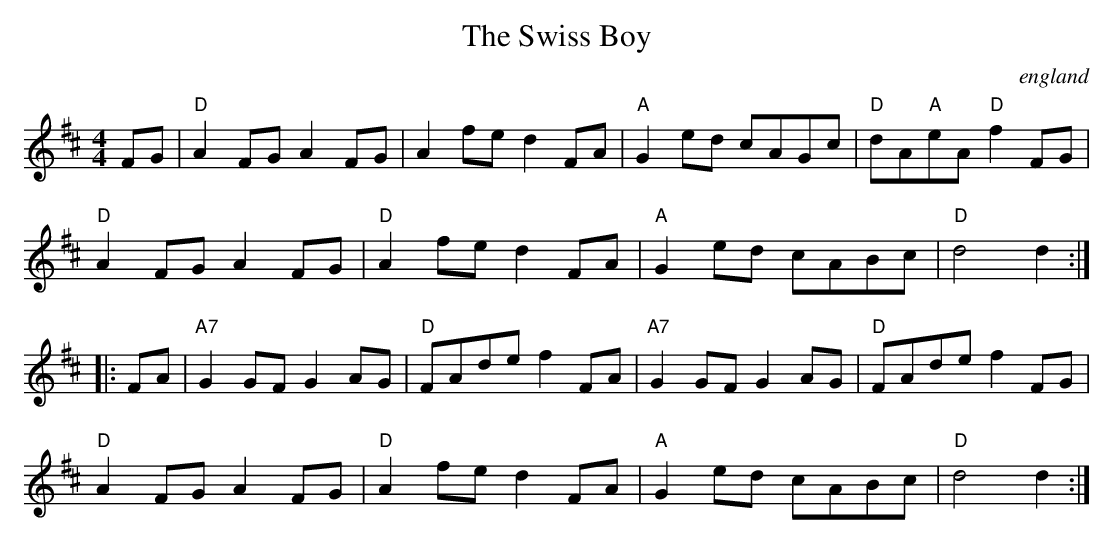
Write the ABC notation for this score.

X:1
T:The Swiss Boy
O:england
M:4/4
L:1/4
K:D
F/2G/2|"D"AF/2G/2 AF/2G/2|Af/2e/2 dF/2A/2|"A"Ge/2d/2 c/2A/2G/2c/2|\
"D"d/2A/2"A"e/2A/2 "D"fF/2G/2|
"D"AF/2G/2 AF/2G/2|"D"Af/2e/2 dF/2A/2|"A"Ge/2d/2 c/2A/2B/2c/2|"D"d2 d::
F/2A/2|"A7"GG/2F/2 GA/2G/2|"D"F/2A/2d/2e/2 fF/2A/2|"A7"GG/2F/2 GA/2G/2|\
"D"F/2A/2d/2e/2 fF/2G/2|
"D"AF/2G/2 AF/2G/2|"D"Af/2e/2 dF/2A/2|"A"Ge/2d/2 c/2A/2B/2c/2|"D"d2 d:|
